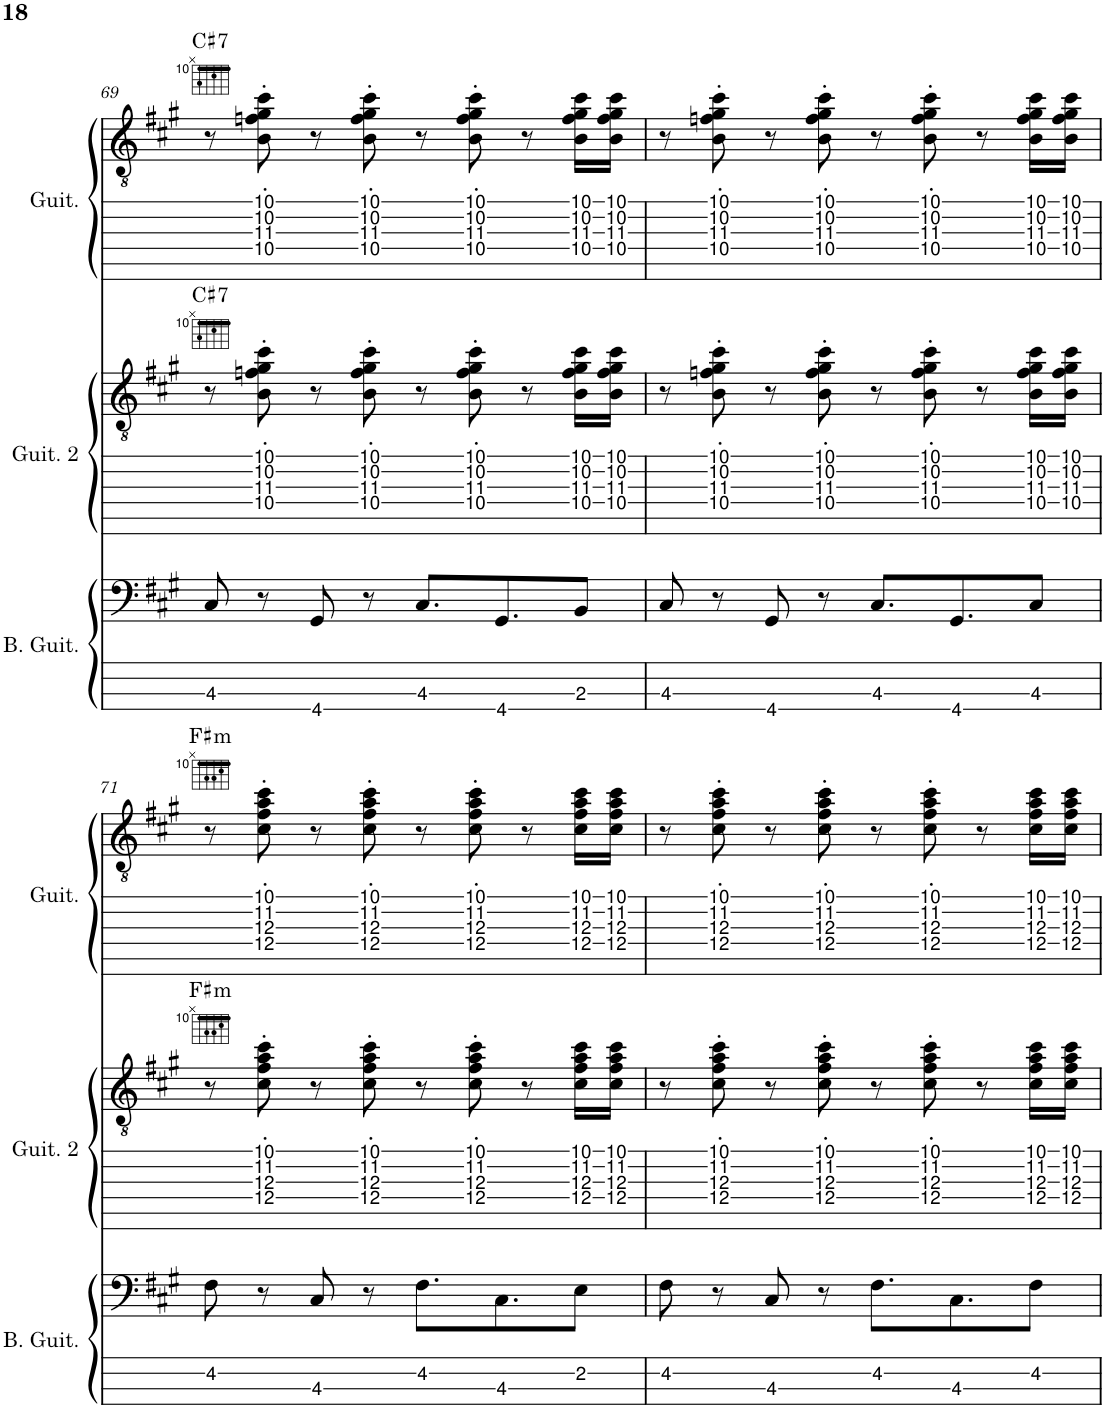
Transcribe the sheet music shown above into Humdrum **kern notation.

**kern	**kern	**kern	**kern	**harte	**kern	**kern	**harte
*part3	*part3	*part2	*part2	*part2	*part1	*part1	*part1
*staff6	*staff5	*staff4	*staff3	*	*staff2	*staff1	*
*I"Bass Guitar	*	*I"Guitar (rythm)	*	*	*I"Guitar (solo)	*	*
*I'B. Guit.	*	*I'Guit. 2	*	*	*I'Guit.	*	*
!!LO:PB:g=z
*	*clefF4	*	*clefGv2	*	*	*clefGv2	*
*Trd7c12	*Trd7c12	*	*	*	*	*	*
*k[f#c#g#]	*k[f#c#g#]	*k[f#c#g#]	*k[f#c#g#]	*	*k[f#c#g#]	*k[f#c#g#]	*
*M4/4	*M4/4	*M4/4	*M4/4	*	*M4/4	*M4/4	*
=69	=69	=69	=69	=69	=69	=69	=69
!	!	!	!	!LO:H:kt=7	!	!	!LO:H:kt=7
8C#	8C#/	8r	8r	C#:7	8r	8r	C#:7
8r	8r	8B' 8fn' 8g#' 8cc#'	8B\' 8fn\' 8g#\' 8cc#\'	.	8B' 8fn' 8g#' 8cc#'	8B\' 8fn\' 8g#\' 8cc#\'	.
8GG#	8GG#/	8r	8r	.	8r	8r	.
8r	8r	8B' 8f' 8g#' 8cc#'	8B\' 8f\' 8g#\' 8cc#\'	.	8B' 8f' 8g#' 8cc#'	8B\' 8f\' 8g#\' 8cc#\'	.
8.C#L	8.C#/L	8r	8r	.	8r	8r	.
.	.	8B' 8f' 8g#' 8cc#'	8B\' 8f\' 8g#\' 8cc#\'	.	8B' 8f' 8g#' 8cc#'	8B\' 8f\' 8g#\' 8cc#\'	.
8.GG#J	8.GG#/	.	.	.	.	.	.
.	.	8r	8r	.	8r	8r	.
8BBJ	8BB/J	16B\ 16f\ 16g#\ 16cc#\LL	16B\ 16f\ 16g#\ 16cc#\LL	.	16B\ 16f\ 16g#\ 16cc#\LL	16B\ 16f\ 16g#\ 16cc#\LL	.
.	.	16B\ 16f\ 16g#\ 16cc#\JJ	16B\ 16f\ 16g#\ 16cc#\JJ	.	16B\ 16f\ 16g#\ 16cc#\JJ	16B\ 16f\ 16g#\ 16cc#\JJ	.
=70	=70	=70	=70	=70	=70	=70	=70
8C#	8C#/	8r	8r	.	8r	8r	.
8r	8r	8B' 8fn' 8g#' 8cc#'	8B\' 8fn\' 8g#\' 8cc#\'	.	8B' 8fn' 8g#' 8cc#'	8B\' 8fn\' 8g#\' 8cc#\'	.
8GG#	8GG#/	8r	8r	.	8r	8r	.
8r	8r	8B' 8f' 8g#' 8cc#'	8B\' 8f\' 8g#\' 8cc#\'	.	8B' 8f' 8g#' 8cc#'	8B\' 8f\' 8g#\' 8cc#\'	.
8.C#L	8.C#/L	8r	8r	.	8r	8r	.
.	.	8B' 8f' 8g#' 8cc#'	8B\' 8f\' 8g#\' 8cc#\'	.	8B' 8f' 8g#' 8cc#'	8B\' 8f\' 8g#\' 8cc#\'	.
8.GG#J	8.GG#/	.	.	.	.	.	.
.	.	8r	8r	.	8r	8r	.
8C#J	8C#/J	16B\ 16f\ 16g#\ 16cc#\LL	16B\ 16f\ 16g#\ 16cc#\LL	.	16B\ 16f\ 16g#\ 16cc#\LL	16B\ 16f\ 16g#\ 16cc#\LL	.
.	.	16B\ 16f\ 16g#\ 16cc#\JJ	16B\ 16f\ 16g#\ 16cc#\JJ	.	16B\ 16f\ 16g#\ 16cc#\JJ	16B\ 16f\ 16g#\ 16cc#\JJ	.
!!LO:LB:g=z
=71	=71	=71	=71	=71	=71	=71	=71
!	!	!	!	!LO:H:kt=m	!	!	!LO:H:kt=m
8F#	8F#\	8r	8r	F#:min	8r	8r	F#:min
8r	8r	8c#' 8f#' 8a' 8cc#'	8c#\' 8f#\' 8a\' 8cc#\'	.	8c#' 8f#' 8a' 8cc#'	8c#\' 8f#\' 8a\' 8cc#\'	.
8C#	8C#/	8r	8r	.	8r	8r	.
8r	8r	8c#' 8f#' 8a' 8cc#'	8c#\' 8f#\' 8a\' 8cc#\'	.	8c#' 8f#' 8a' 8cc#'	8c#\' 8f#\' 8a\' 8cc#\'	.
8.F#L	8.F#\L	8r	8r	.	8r	8r	.
.	.	8c#' 8f#' 8a' 8cc#'	8c#\' 8f#\' 8a\' 8cc#\'	.	8c#' 8f#' 8a' 8cc#'	8c#\' 8f#\' 8a\' 8cc#\'	.
8.C#J	8.C#\	.	.	.	.	.	.
.	.	8r	8r	.	8r	8r	.
8EJ	8E\J	16c#\ 16f#\ 16a\ 16cc#\LL	16c#\ 16f#\ 16a\ 16cc#\LL	.	16c#\ 16f#\ 16a\ 16cc#\LL	16c#\ 16f#\ 16a\ 16cc#\LL	.
.	.	16c#\ 16f#\ 16a\ 16cc#\JJ	16c#\ 16f#\ 16a\ 16cc#\JJ	.	16c#\ 16f#\ 16a\ 16cc#\JJ	16c#\ 16f#\ 16a\ 16cc#\JJ	.
=72	=72	=72	=72	=72	=72	=72	=72
8F#	8F#\	8r	8r	.	8r	8r	.
8r	8r	8c#' 8f#' 8a' 8cc#'	8c#\' 8f#\' 8a\' 8cc#\'	.	8c#' 8f#' 8a' 8cc#'	8c#\' 8f#\' 8a\' 8cc#\'	.
8C#	8C#/	8r	8r	.	8r	8r	.
8r	8r	8c#' 8f#' 8a' 8cc#'	8c#\' 8f#\' 8a\' 8cc#\'	.	8c#' 8f#' 8a' 8cc#'	8c#\' 8f#\' 8a\' 8cc#\'	.
8.F#L	8.F#\L	8r	8r	.	8r	8r	.
.	.	8c#' 8f#' 8a' 8cc#'	8c#\' 8f#\' 8a\' 8cc#\'	.	8c#' 8f#' 8a' 8cc#'	8c#\' 8f#\' 8a\' 8cc#\'	.
8.C#J	8.C#\	.	.	.	.	.	.
.	.	8r	8r	.	8r	8r	.
8F#J	8F#\J	16c#\ 16f#\ 16a\ 16cc#\LL	16c#\ 16f#\ 16a\ 16cc#\LL	.	16c#\ 16f#\ 16a\ 16cc#\LL	16c#\ 16f#\ 16a\ 16cc#\LL	.
.	.	16c#\ 16f#\ 16a\ 16cc#\JJ	16c#\ 16f#\ 16a\ 16cc#\JJ	.	16c#\ 16f#\ 16a\ 16cc#\JJ	16c#\ 16f#\ 16a\ 16cc#\JJ	.
=	=	=	=	=	=	=	=
*-	*-	*-	*-	*-	*-	*-	*-
